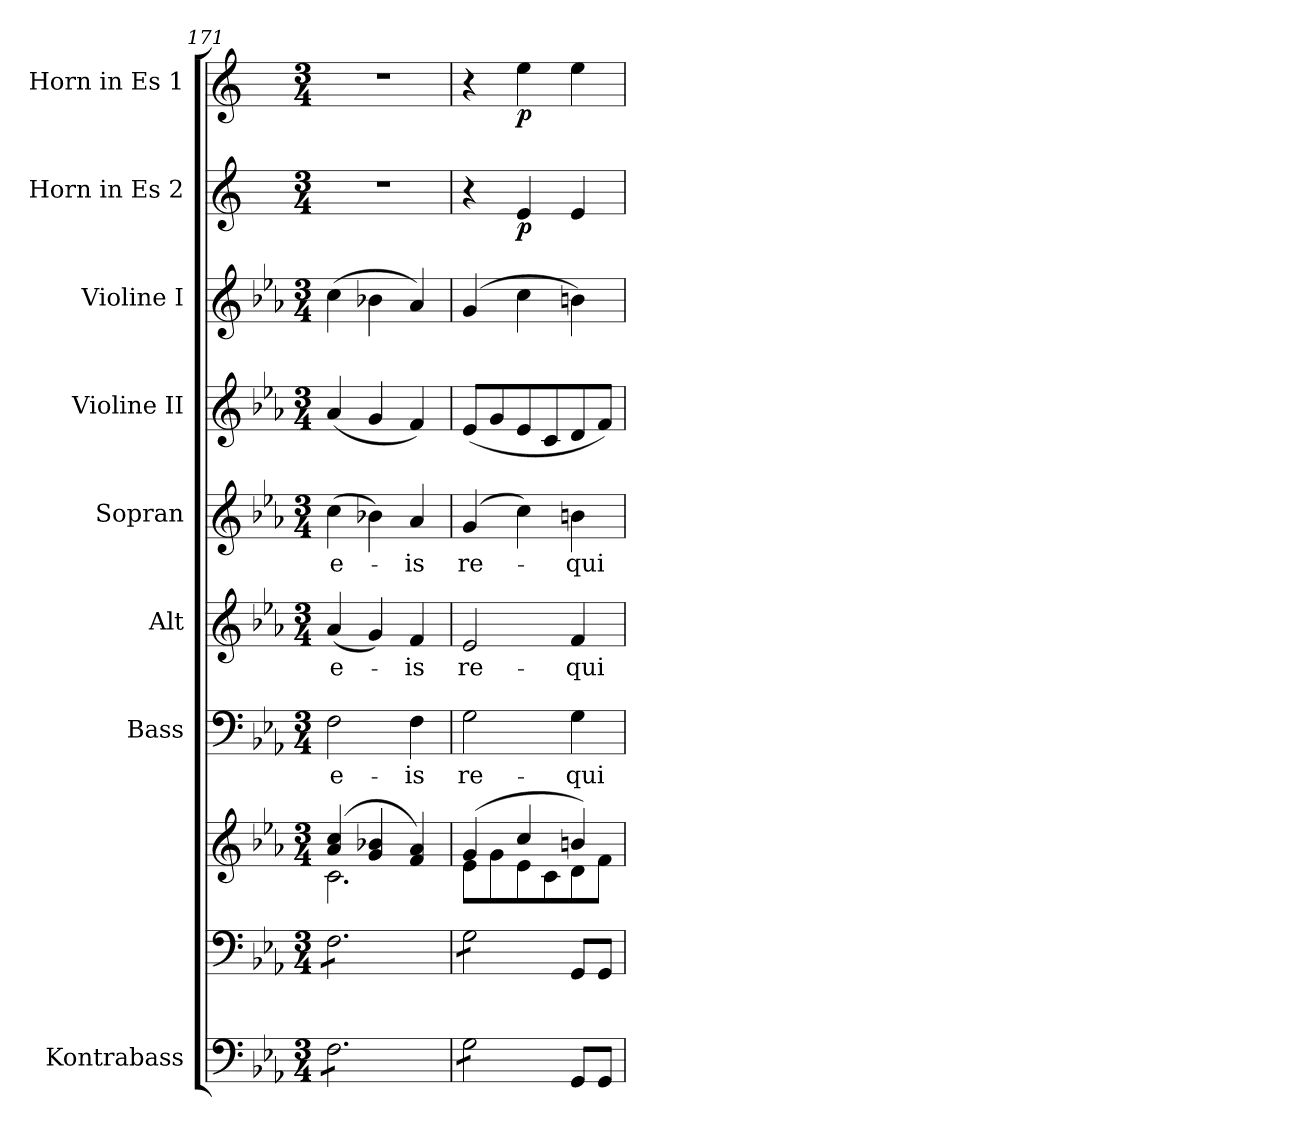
**kern	**kern	**kern	**kern	**text	**kern	**text	**kern	**text	**kern	**kern	**kern	**dynam	**kern	**dynam
*part9	*part8	*part8	*part7	*part7	*part6	*part6	*part5	*part5	*part4	*part3	*part2	*part2	*part1	*part1
*staff10	*staff9	*staff8	*staff7	*staff7	*staff6	*staff6	*staff5	*staff5	*staff4	*staff3	*staff2	*staff2	*staff1	*staff1
*I"Kontrabass	*	*	*I"Bass	*	*I"Alt	*	*I"Sopran	*	*I"Violine II	*I"Violine I	*I"Horn in Es 2	*	*I"Horn in Es 1	*
*I'Kb.	*	*	*I'B.	*	*I'A.	*	*I'S.	*	*I'Vl. II	*I'Vl. I	*	*	*	*
*clefF4	*clefF4	*clefG2	*clefF4	*	*clefG2	*	*clefG2	*	*clefG2	*clefG2	*clefG2	*	*clefG2	*
*ITrd7c12	*	*	*	*	*	*	*	*	*	*	*ITrd5c9	*	*ITrd5c9	*
*k[b-e-a-]	*k[b-e-a-]	*k[b-e-a-]	*k[b-e-a-]	*	*k[b-e-a-]	*	*k[b-e-a-]	*	*k[b-e-a-]	*k[b-e-a-]	*k[b-e-a-]	*	*k[b-e-a-]	*
*E-:	*E-:	*E-:	*E-:	*	*E-:	*	*E-:	*	*E-:	*E-:	*E-:	*	*E-:	*
*M3/4	*M3/4	*M3/4	*M3/4	*	*M3/4	*	*M3/4	*	*M3/4	*M3/4	*M3/4	*	*M3/4	*
=171	=171	=171	=171	=171	=171	=171	=171	=171	=171	=171	=171	=171	=171	=171
*	*	*^	*	*	*	*	*	*	*	*	*	*	*	*
!	!	!	!	!	!LO:LY:b	!	!LO:LY:b	!	!LO:LY:b	!	!	!	!	!	!
*tremolo	*	*	*	*	*	*	*	*	*	*	*	*	*	*	*
*	*tremolo	*	*	*	*	*	*	*	*	*	*	*	*	*	*
8FF\L	8F\L	(4a-/ 4cc/	2.c\	2F\	e-	(<4a-/	e-	(>4cc\	e-	(<4a-/	(>4cc\	2.r	.	2.r	.
8FF\	8F\	.	.	.	.	.	.	.	.	.	.	.	.	.	.
8FF\	8F\	4g/ 4b-X/	.	.	.	4g/)	.	4b-X\)	.	4g/	4b-X\	.	.	.	.
8FF\	8F\	.	.	.	.	.	.	.	.	.	.	.	.	.	.
!	!	!	!	!	!LO:LY:b	!	!LO:LY:b	!	!LO:LY:b	!	!	!	!	!	!
8FF\	8F\	4f/ 4a-/)	.	4F\	-is	4f/	-is	4a-/	-is	4f/)	4a-/)	.	.	.	.
8FF\J	8F\J	.	.	.	.	.	.	.	.	.	.	.	.	.	.
=172	=172	=172	=172	=172	=172	=172	=172	=172	=172	=172	=172	=172	=172	=172	=172
!	!	!	!	!	!LO:LY:b	!	!LO:LY:b	!	!LO:LY:b	!	!	!	!	!	!
8GG\L	8G\L	(4g/	8e-\L	2G\	re-	2e-/	re-	(4g/	re-	(<8e-/L	(4g/	4r	.	4r	.
8GG\	8G\	.	8g\	.	.	.	.	.	.	8g/	.	.	.	.	.
!	!	!	!	!	!	!	!	!	!	!	!	!	!LO:DY:b	!	!LO:DY:b
8GG\	8G\	4cc/	8e-\	.	.	.	.	4cc\)	.	8e-/	4cc\	4G/	p	4g\	p
8GG\J	8G\J	.	8c\	.	.	.	.	.	.	8c/	.	.	.	.	.
*	*Xtremolo	*	*	*	*	*	*	*	*	*	*	*	*	*	*
*Xtremolo	*	*	*	*	*	*	*	*	*	*	*	*	*	*	*
!	!	!	!	!	!LO:LY:b	!	!LO:LY:b	!	!LO:LY:b	!	!	!	!	!	!
8GGG/L	8GG/L	4bn/)	8d\	4G\	-qui-	4f/	-qui-	4bn\	-qui-	8d/	4bn\)	4G/	.	4g\	.
8GGG/J	8GG/J	.	8f\J	.	.	.	.	.	.	8f/J)	.	.	.	.	.
*	*	*v	*v	*	*	*	*	*	*	*	*	*	*	*	*
=	=	=	=	=	=	=	=	=	=	=	=	=	=	=
*-	*-	*-	*-	*-	*-	*-	*-	*-	*-	*-	*-	*-	*-	*-
